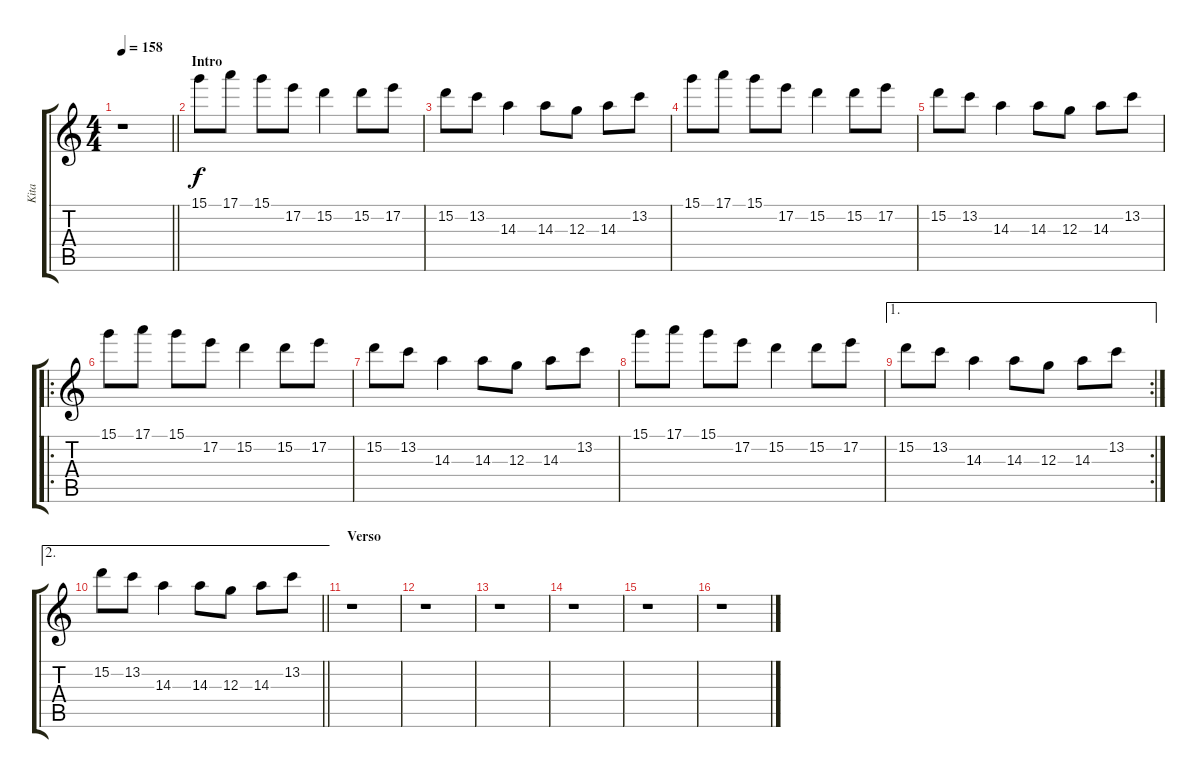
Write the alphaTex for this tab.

\track ("Kita" "Kita") {instrument distortionguitar}
\staff {score tabs}
\tuning (E4 B3 G3 D3 A2 E2) {hide}
\ts (4 4)
\tempo 158
\clef g2
\barLineRight lightlight
\ks c
r.1{dy f instrument distortionguitar} |
\section ("" "Intro")
15.1.8 17.1.8 15.1.8 17.2.8 15.2.4 15.2.8 17.2.8 |
15.2.8 13.2.8 14.3.4 14.3.8 12.3.8 14.3.8 13.2.8 |
15.1.8 17.1.8 15.1.8 17.2.8 15.2.4 15.2.8 17.2.8 |
15.2.8 13.2.8 14.3.4 14.3.8 12.3.8 14.3.8 13.2.8 |
\ro
15.1.8 17.1.8 15.1.8 17.2.8 15.2.4 15.2.8 17.2.8 |
15.2.8 13.2.8 14.3.4 14.3.8 12.3.8 14.3.8 13.2.8 |
15.1.8 17.1.8 15.1.8 17.2.8 15.2.4 15.2.8 17.2.8 |
\ae 1
\rc 2
15.2.8 13.2.8 14.3.4 14.3.8 12.3.8 14.3.8 13.2.8 |
\ae 2
\barLineRight lightlight
15.2.8 13.2.8 14.3.4 14.3.8 12.3.8 14.3.8 13.2.8 |
\section ("" "Verso")
r.1 |
r.1 |
r.1 |
r.1 |
r.1 |
r.1
